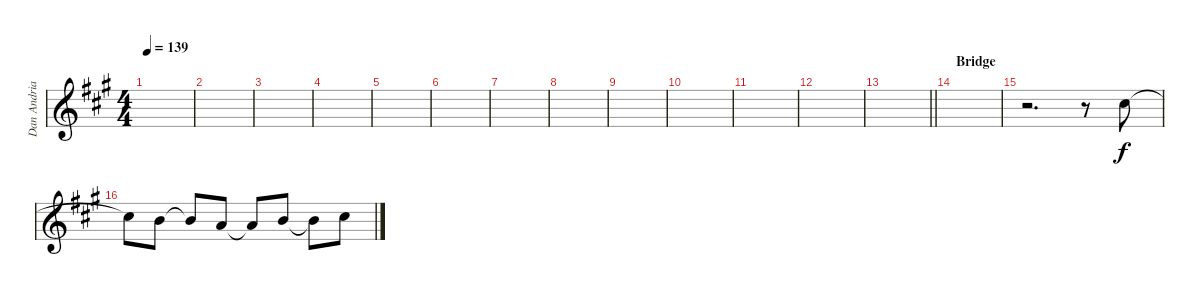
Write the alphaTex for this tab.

\track ("Dan Andriano - Vocals" "Dan Andria") {instrument overdrivenguitar}
\staff {score}
\tuning (E4 B3 G3 D3 A2 E2) {hide}
\ts (4 4)
\tempo 139
\clef g2
\ks a
|
|
|
|
|
|
|
|
|
|
|
|
\barLineRight lightlight
|
\section ("" "Bridge")
|
r.2{d} r.8 2.2.8 |
2.2{t}.8 0.2.8 0.2{t}.8 2.3.8 2.3{t}.8 0.2.8 0.2{t}.8 2.2.8
